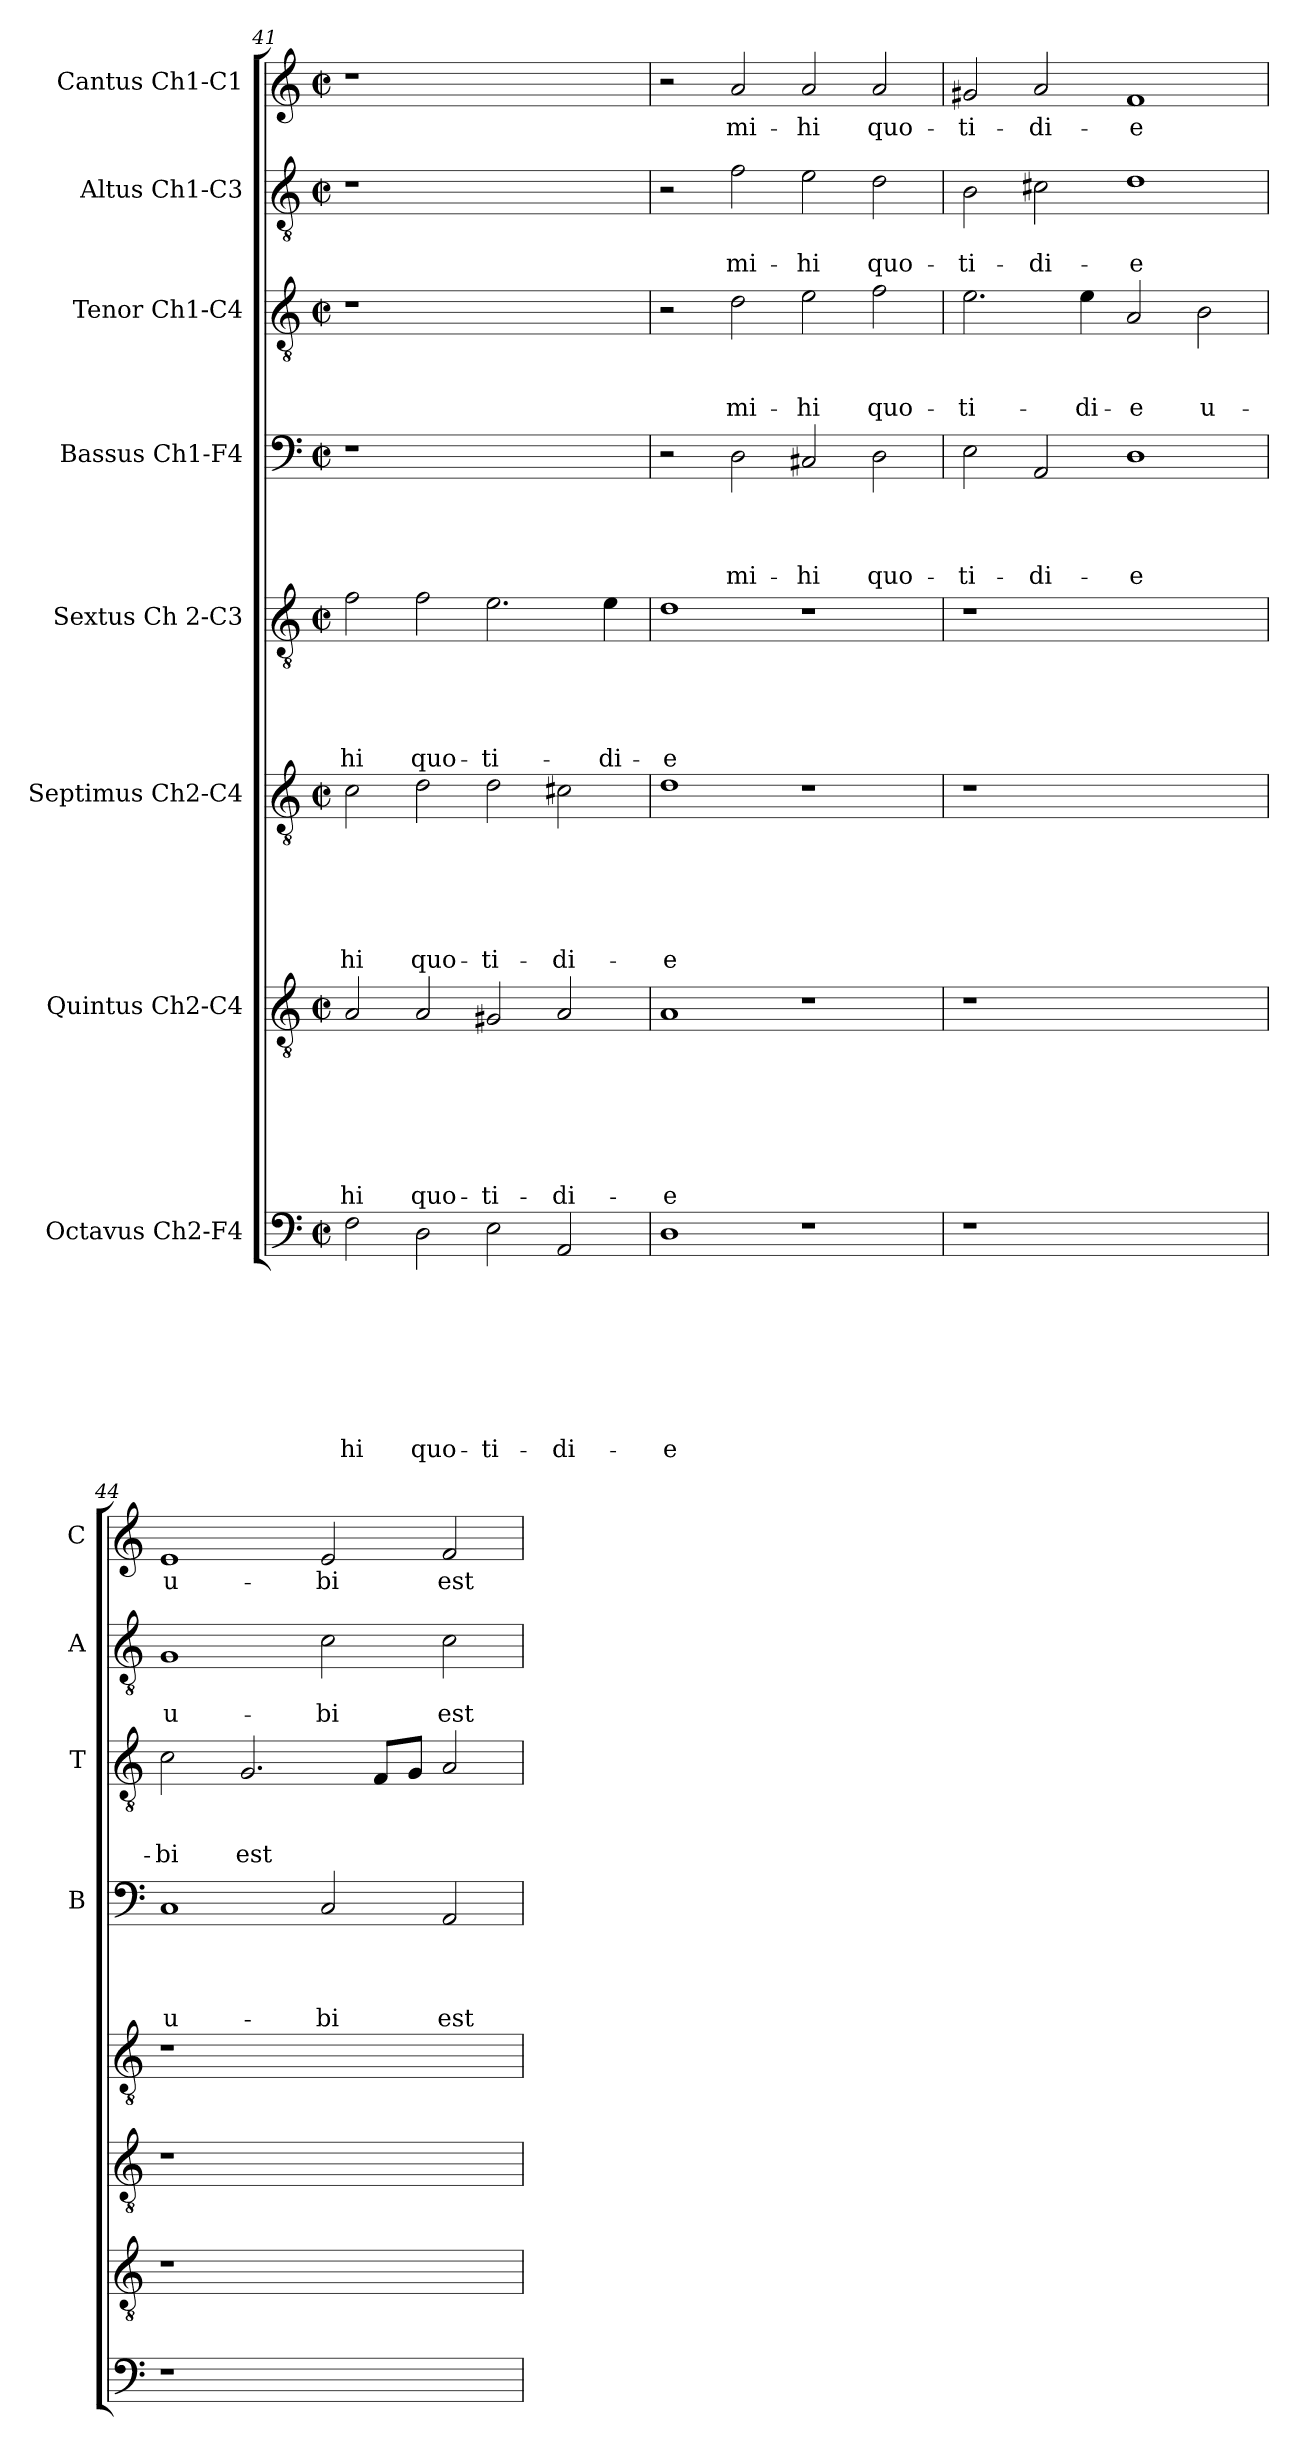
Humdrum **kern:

**kern	**text	**text	**text	**text	**text	**text	**text	**text	**kern	**text	**text	**text	**text	**text	**text	**text	**kern	**text	**text	**text	**text	**text	**text	**kern	**text	**text	**text	**text	**text	**kern	**text	**text	**text	**text	**kern	**text	**text	**text	**kern	**text	**text	**kern	**text
*part8	*part8	*part8	*part8	*part8	*part8	*part8	*part8	*part8	*part7	*part7	*part7	*part7	*part7	*part7	*part7	*part7	*part6	*part6	*part6	*part6	*part6	*part6	*part6	*part5	*part5	*part5	*part5	*part5	*part5	*part4	*part4	*part4	*part4	*part4	*part3	*part3	*part3	*part3	*part2	*part2	*part2	*part1	*part1
*staff8	*staff8	*staff8	*staff8	*staff8	*staff8	*staff8	*staff8	*staff8	*staff7	*staff7	*staff7	*staff7	*staff7	*staff7	*staff7	*staff7	*staff6	*staff6	*staff6	*staff6	*staff6	*staff6	*staff6	*staff5	*staff5	*staff5	*staff5	*staff5	*staff5	*staff4	*staff4	*staff4	*staff4	*staff4	*staff3	*staff3	*staff3	*staff3	*staff2	*staff2	*staff2	*staff1	*staff1
*I"Octavus Ch2-F4	*	*	*	*	*	*	*	*	*I"Quintus Ch2-C4	*	*	*	*	*	*	*	*I"Septimus Ch2-C4	*	*	*	*	*	*	*I"Sextus Ch 2-C3	*	*	*	*	*	*I"Bassus Ch1-F4	*	*	*	*	*I"Tenor Ch1-C4	*	*	*	*I"Altus Ch1-C3	*	*	*I"Cantus Ch1-C1	*
*	*	*	*	*	*	*	*	*	*	*	*	*	*	*	*	*	*	*	*	*	*	*	*	*	*	*	*	*	*	*I'B	*	*	*	*	*I'T	*	*	*	*I'A	*	*	*I'C	*
!!LO:LB:g=z
*clefF4	*	*	*	*	*	*	*	*	*clefGv2	*	*	*	*	*	*	*	*clefGv2	*	*	*	*	*	*	*clefGv2	*	*	*	*	*	*clefF4	*	*	*	*	*clefGv2	*	*	*	*clefGv2	*	*	*clefG2	*
*k[]	*	*	*	*	*	*	*	*	*k[]	*	*	*	*	*	*	*	*k[]	*	*	*	*	*	*	*k[]	*	*	*	*	*	*k[]	*	*	*	*	*k[]	*	*	*	*k[]	*	*	*k[]	*
*C:	*	*	*	*	*	*	*	*	*C:	*	*	*	*	*	*	*	*C:	*	*	*	*	*	*	*C:	*	*	*	*	*	*C:	*	*	*	*	*C:	*	*	*	*C:	*	*	*C:	*
*M2/2	*	*	*	*	*	*	*	*	*M2/2	*	*	*	*	*	*	*	*M2/2	*	*	*	*	*	*	*M2/2	*	*	*	*	*	*M2/2	*	*	*	*	*M2/2	*	*	*	*M2/2	*	*	*M2/2	*
*met(c|)	*	*	*	*	*	*	*	*	*met(c|)	*	*	*	*	*	*	*	*met(c|)	*	*	*	*	*	*	*met(c|)	*	*	*	*	*	*met(c|)	*	*	*	*	*met(c|)	*	*	*	*met(c|)	*	*	*met(c|)	*
=41	=41	=41	=41	=41	=41	=41	=41	=41	=41	=41	=41	=41	=41	=41	=41	=41	=41	=41	=41	=41	=41	=41	=41	=41	=41	=41	=41	=41	=41	=41	=41	=41	=41	=41	=41	=41	=41	=41	=41	=41	=41	=41	=41
!	!	!	!	!	!	!	!	!LO:LY:b	!	!	!	!	!	!	!	!LO:LY:b	!	!	!	!	!	!	!LO:LY:b	!	!	!	!	!	!LO:LY:b	!	!	!	!	!	!	!	!	!	!	!	!	!	!
2F\	.	.	.	.	.	.	.	-hi	2A/	.	.	.	.	.	.	-hi	2c\	.	.	.	.	.	-hi	2f\	.	.	.	.	-hi	1r	.	.	.	.	1r	.	.	.	1r	.	.	1r	.
!	!	!	!	!	!	!	!	!LO:LY:b	!	!	!	!	!	!	!	!LO:LY:b	!	!	!	!	!	!	!LO:LY:b	!	!	!	!	!	!LO:LY:b	!	!	!	!	!	!	!	!	!	!	!	!	!	!
2D\	.	.	.	.	.	.	.	quo-	2A/	.	.	.	.	.	.	quo-	2d\	.	.	.	.	.	quo-	2f\	.	.	.	.	quo-	.	.	.	.	.	.	.	.	.	.	.	.	.	.
!	!	!	!	!	!	!	!	!LO:LY:b	!	!	!	!	!	!	!	!LO:LY:b	!	!	!	!	!	!	!LO:LY:b	!	!	!	!	!	!LO:LY:b	!	!	!	!	!	!	!	!	!	!	!	!	!	!
2E\	.	.	.	.	.	.	.	-ti-	2G#X/	.	.	.	.	.	.	-ti-	2d\	.	.	.	.	.	-ti-	2.e\	.	.	.	.	-ti-	1ryy	.	.	.	.	1ryy	.	.	.	1ryy	.	.	1ryy	.
!	!	!	!	!	!	!	!	!LO:LY:b	!	!	!	!	!	!	!	!LO:LY:b	!	!	!	!	!	!	!LO:LY:b	!	!	!	!	!	!	!	!	!	!	!	!	!	!	!	!	!	!	!	!
2AA/	.	.	.	.	.	.	.	-di-	2A/	.	.	.	.	.	.	-di-	2c#X\	.	.	.	.	.	-di-	.	.	.	.	.	.	.	.	.	.	.	.	.	.	.	.	.	.	.	.
!	!	!	!	!	!	!	!	!	!	!	!	!	!	!	!	!	!	!	!	!	!	!	!	!	!	!	!	!	!LO:LY:b	!	!	!	!	!	!	!	!	!	!	!	!	!	!
.	.	.	.	.	.	.	.	.	.	.	.	.	.	.	.	.	.	.	.	.	.	.	.	4e\	.	.	.	.	-di-	.	.	.	.	.	.	.	.	.	.	.	.	.	.
=42	=42	=42	=42	=42	=42	=42	=42	=42	=42	=42	=42	=42	=42	=42	=42	=42	=42	=42	=42	=42	=42	=42	=42	=42	=42	=42	=42	=42	=42	=42	=42	=42	=42	=42	=42	=42	=42	=42	=42	=42	=42	=42	=42
!	!	!	!	!	!	!	!	!LO:LY:b	!	!	!	!	!	!	!	!LO:LY:b	!	!	!	!	!	!	!LO:LY:b	!	!	!	!	!	!LO:LY:b	!	!	!	!	!	!	!	!	!	!	!	!	!	!
1D	.	.	.	.	.	.	.	-e	1A	.	.	.	.	.	.	-e	1d	.	.	.	.	.	-e	1d	.	.	.	.	-e	2r	.	.	.	.	2r	.	.	.	2r	.	.	2r	.
!	!	!	!	!	!	!	!	!	!	!	!	!	!	!	!	!	!	!	!	!	!	!	!	!	!	!	!	!	!	!	!	!	!	!LO:LY:b	!	!	!	!LO:LY:b	!	!	!LO:LY:b	!	!LO:LY:b
.	.	.	.	.	.	.	.	.	.	.	.	.	.	.	.	.	.	.	.	.	.	.	.	.	.	.	.	.	.	2D\	.	.	.	mi-	2d\	.	.	mi-	2f\	.	mi-	2a/	mi-
!	!	!	!	!	!	!	!	!	!	!	!	!	!	!	!	!	!	!	!	!	!	!	!	!	!	!	!	!	!	!	!	!	!	!LO:LY:b	!	!	!	!LO:LY:b	!	!	!LO:LY:b	!	!LO:LY:b
1r	.	.	.	.	.	.	.	.	1r	.	.	.	.	.	.	.	1r	.	.	.	.	.	.	1r	.	.	.	.	.	2C#X/	.	.	.	-hi	2e\	.	.	-hi	2e\	.	-hi	2a/	-hi
!	!	!	!	!	!	!	!	!	!	!	!	!	!	!	!	!	!	!	!	!	!	!	!	!	!	!	!	!	!	!	!	!	!	!LO:LY:b	!	!	!	!LO:LY:b	!	!	!LO:LY:b	!	!LO:LY:b
.	.	.	.	.	.	.	.	.	.	.	.	.	.	.	.	.	.	.	.	.	.	.	.	.	.	.	.	.	.	2D\	.	.	.	quo-	2f\	.	.	quo-	2d\	.	quo-	2a/	quo-
=43	=43	=43	=43	=43	=43	=43	=43	=43	=43	=43	=43	=43	=43	=43	=43	=43	=43	=43	=43	=43	=43	=43	=43	=43	=43	=43	=43	=43	=43	=43	=43	=43	=43	=43	=43	=43	=43	=43	=43	=43	=43	=43	=43
!	!	!	!	!	!	!	!	!	!	!	!	!	!	!	!	!	!	!	!	!	!	!	!	!	!	!	!	!	!	!	!	!	!	!LO:LY:b	!	!	!	!LO:LY:b	!	!	!LO:LY:b	!	!LO:LY:b
1r	.	.	.	.	.	.	.	.	1r	.	.	.	.	.	.	.	1r	.	.	.	.	.	.	1r	.	.	.	.	.	2E\	.	.	.	-ti-	2.e\	.	.	-ti-	2B\	.	-ti-	2g#X/	-ti-
!	!	!	!	!	!	!	!	!	!	!	!	!	!	!	!	!	!	!	!	!	!	!	!	!	!	!	!	!	!	!	!	!	!	!LO:LY:b	!	!	!	!	!	!	!LO:LY:b	!	!LO:LY:b
.	.	.	.	.	.	.	.	.	.	.	.	.	.	.	.	.	.	.	.	.	.	.	.	.	.	.	.	.	.	2AA/	.	.	.	-di-	.	.	.	.	2c#X\	.	-di-	2a/	-di-
!	!	!	!	!	!	!	!	!	!	!	!	!	!	!	!	!	!	!	!	!	!	!	!	!	!	!	!	!	!	!	!	!	!	!	!	!	!	!LO:LY:b	!	!	!	!	!
.	.	.	.	.	.	.	.	.	.	.	.	.	.	.	.	.	.	.	.	.	.	.	.	.	.	.	.	.	.	.	.	.	.	.	4e\	.	.	-di-	.	.	.	.	.
!	!	!	!	!	!	!	!	!	!	!	!	!	!	!	!	!	!	!	!	!	!	!	!	!	!	!	!	!	!	!	!	!	!	!LO:LY:b	!	!	!	!LO:LY:b	!	!	!LO:LY:b	!	!LO:LY:b
1ryy	.	.	.	.	.	.	.	.	1ryy	.	.	.	.	.	.	.	1ryy	.	.	.	.	.	.	1ryy	.	.	.	.	.	1D	.	.	.	-e	2A/	.	.	-e	1d	.	-e	1f	-e
!	!	!	!	!	!	!	!	!	!	!	!	!	!	!	!	!	!	!	!	!	!	!	!	!	!	!	!	!	!	!	!	!	!	!	!	!	!	!LO:LY:b	!	!	!	!	!
.	.	.	.	.	.	.	.	.	.	.	.	.	.	.	.	.	.	.	.	.	.	.	.	.	.	.	.	.	.	.	.	.	.	.	2B\	.	.	u-	.	.	.	.	.
=44	=44	=44	=44	=44	=44	=44	=44	=44	=44	=44	=44	=44	=44	=44	=44	=44	=44	=44	=44	=44	=44	=44	=44	=44	=44	=44	=44	=44	=44	=44	=44	=44	=44	=44	=44	=44	=44	=44	=44	=44	=44	=44	=44
!	!	!	!	!	!	!	!	!	!	!	!	!	!	!	!	!	!	!	!	!	!	!	!	!	!	!	!	!	!	!	!	!	!	!LO:LY:b	!	!	!	!LO:LY:b	!	!	!LO:LY:b	!	!LO:LY:b
1r	.	.	.	.	.	.	.	.	1r	.	.	.	.	.	.	.	1r	.	.	.	.	.	.	1r	.	.	.	.	.	1C	.	.	.	u-	2c\	.	.	-bi	1G	.	u-	1e	u-
!	!	!	!	!	!	!	!	!	!	!	!	!	!	!	!	!	!	!	!	!	!	!	!	!	!	!	!	!	!	!	!	!	!	!	!	!	!	!LO:LY:b	!	!	!	!	!
.	.	.	.	.	.	.	.	.	.	.	.	.	.	.	.	.	.	.	.	.	.	.	.	.	.	.	.	.	.	.	.	.	.	.	2.G/	.	.	est	.	.	.	.	.
!	!	!	!	!	!	!	!	!	!	!	!	!	!	!	!	!	!	!	!	!	!	!	!	!	!	!	!	!	!	!	!	!	!	!LO:LY:b	!	!	!	!	!	!	!LO:LY:b	!	!LO:LY:b
1ryy	.	.	.	.	.	.	.	.	1ryy	.	.	.	.	.	.	.	1ryy	.	.	.	.	.	.	1ryy	.	.	.	.	.	2C/	.	.	.	-bi	.	.	.	.	2c\	.	-bi	2e/	-bi
.	.	.	.	.	.	.	.	.	.	.	.	.	.	.	.	.	.	.	.	.	.	.	.	.	.	.	.	.	.	.	.	.	.	.	8F/L	.	.	.	.	.	.	.	.
.	.	.	.	.	.	.	.	.	.	.	.	.	.	.	.	.	.	.	.	.	.	.	.	.	.	.	.	.	.	.	.	.	.	.	8G/J	.	.	.	.	.	.	.	.
!	!	!	!	!	!	!	!	!	!	!	!	!	!	!	!	!	!	!	!	!	!	!	!	!	!	!	!	!	!	!	!	!	!	!LO:LY:b	!	!	!	!	!	!	!LO:LY:b	!	!LO:LY:b
.	.	.	.	.	.	.	.	.	.	.	.	.	.	.	.	.	.	.	.	.	.	.	.	.	.	.	.	.	.	2AA/	.	.	.	est	2A/	.	.	.	2c\	.	est	2f/	est
=	=	=	=	=	=	=	=	=	=	=	=	=	=	=	=	=	=	=	=	=	=	=	=	=	=	=	=	=	=	=	=	=	=	=	=	=	=	=	=	=	=	=	=
*-	*-	*-	*-	*-	*-	*-	*-	*-	*-	*-	*-	*-	*-	*-	*-	*-	*-	*-	*-	*-	*-	*-	*-	*-	*-	*-	*-	*-	*-	*-	*-	*-	*-	*-	*-	*-	*-	*-	*-	*-	*-	*-	*-
